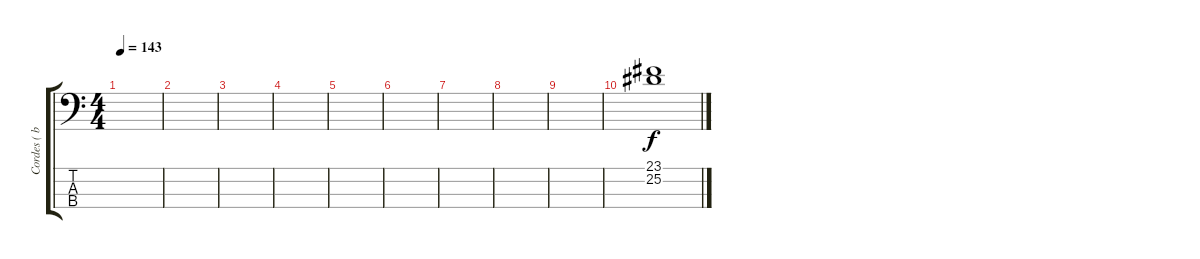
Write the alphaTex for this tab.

\track ("Cordes ( basses )" "Cordes ( b") {instrument stringensemble1}
\staff {score tabs}
\tuning (G2 D2 A1 E1) {hide}
\ts (4 4)
\tempo 143
\clef f4
\ks c
|
|
|
|
|
|
|
|
|
(23.1 25.2).1{volume 11}
